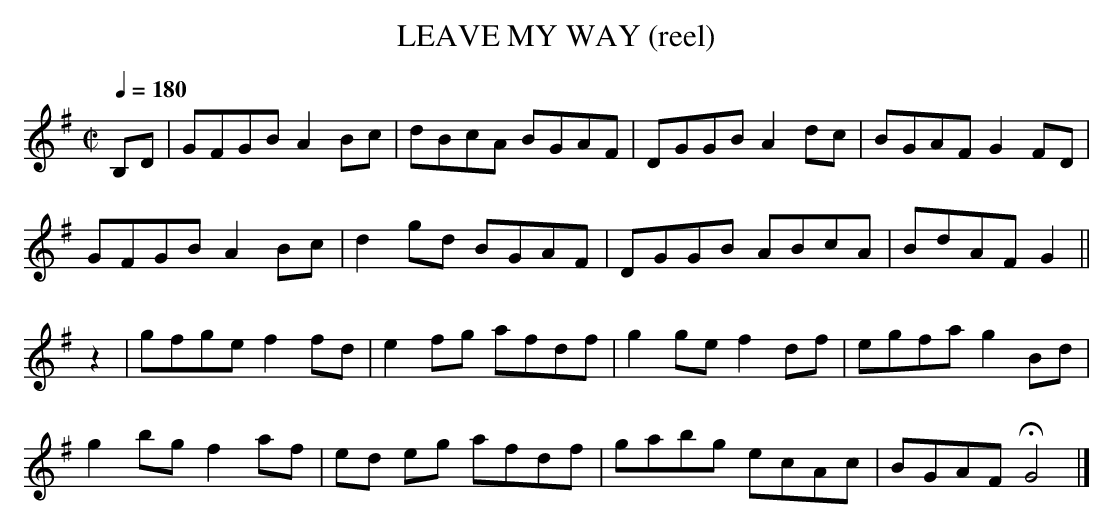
X:1
T:LEAVE MY WAY (reel)
Q:1/4=180
M:C|
L:1/8
K:G
B,D|GFGB A2Bc|dBcA BGAF|DGGB A2dc|BGAF G2FD|
GFGB A2Bc|d2gd BGAF|DGGB ABcA|BdAF G2||
z2|gfge f2fd|e2fg afdf|g2ge f2df|egfa g2Bd|
g2bg f2af|ed eg afdf|gabg ecAc|BGAF HG4|]
